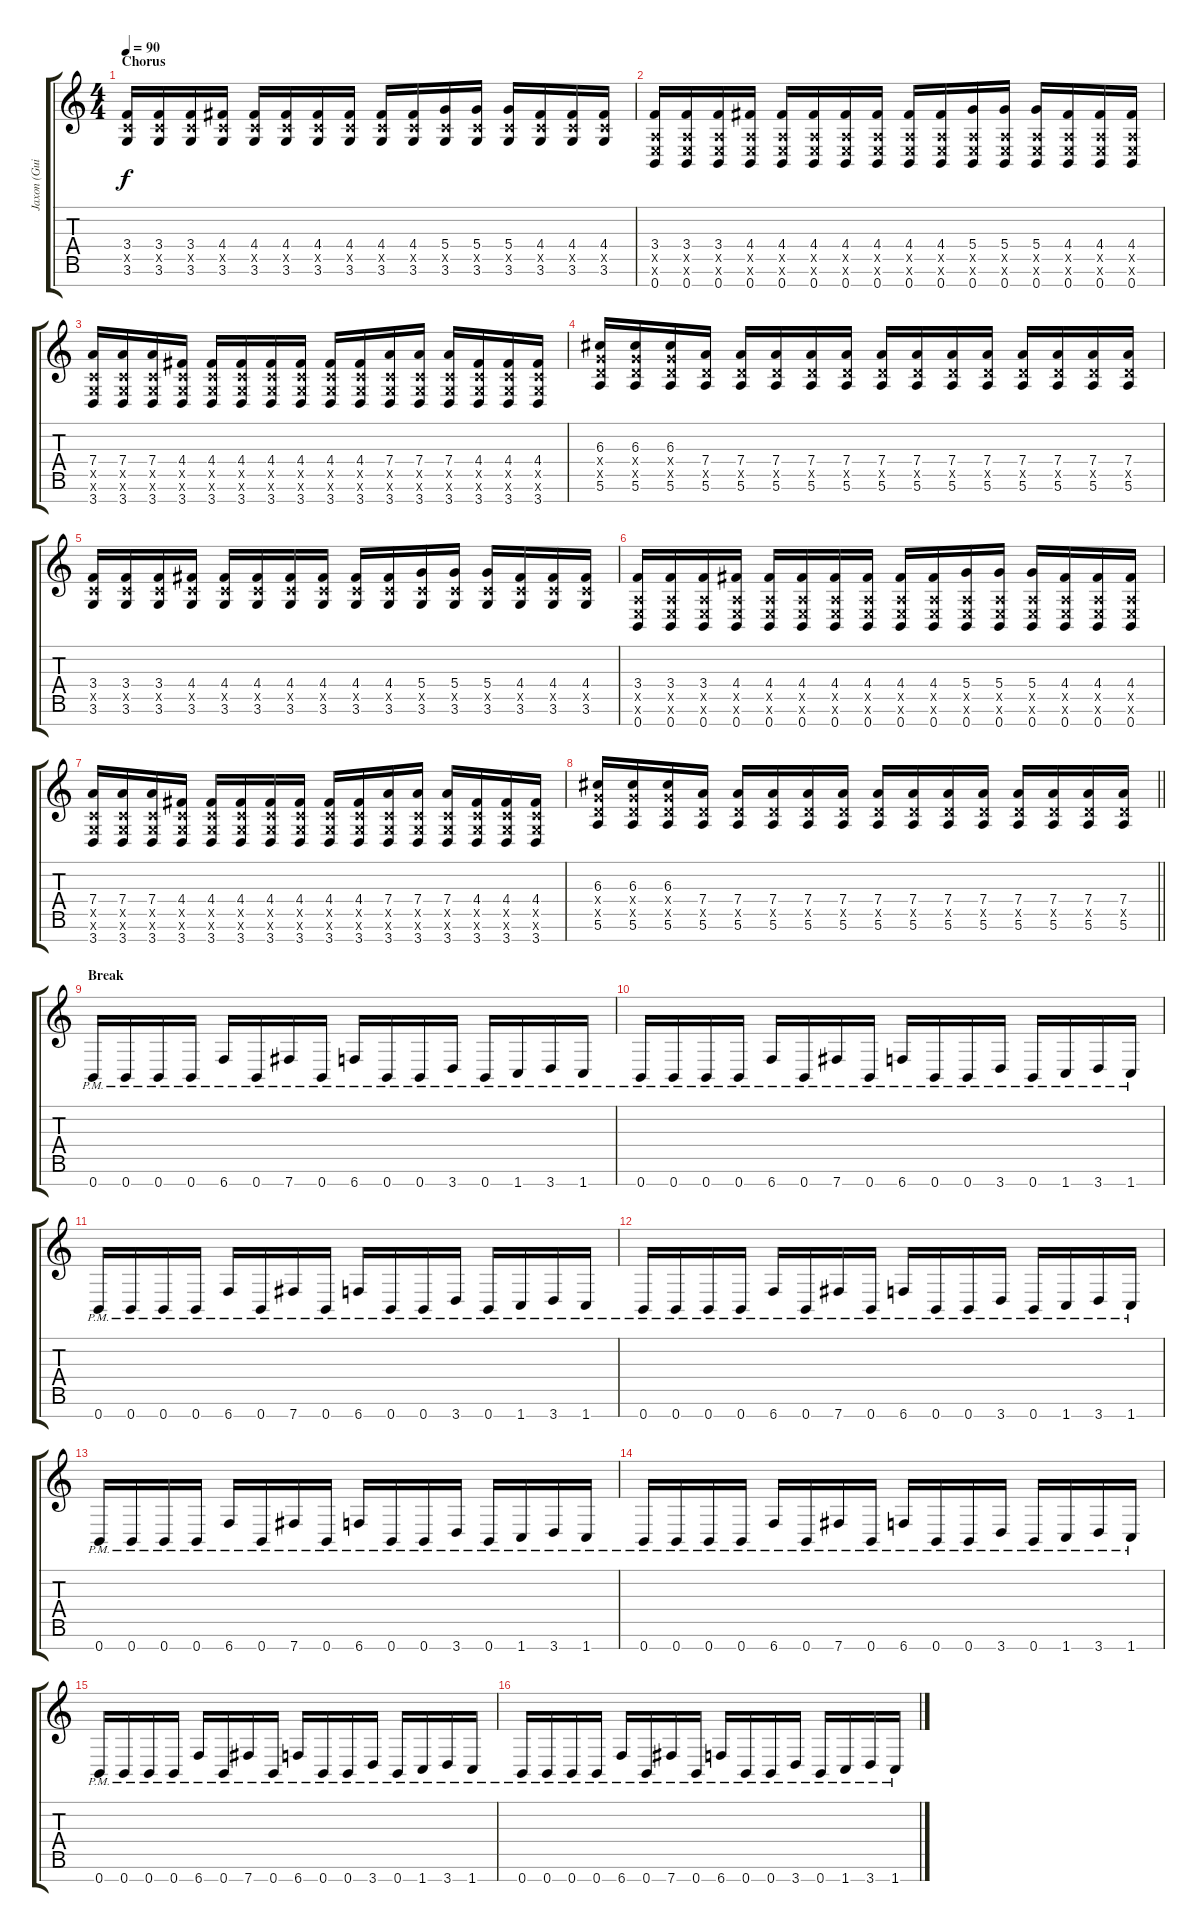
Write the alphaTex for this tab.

\track ("Jaxon (Guitar I - 7 Strings)" "Jaxon (Gui") {instrument distortionguitar}
\staff {score tabs}
\tuning (E4 B3 G3 D3 A2 E2 B1) {hide}
\ts (4 4)
\section ("" "Chorus")
\tempo 90
\clef g2
\ks c
(3.4 3.5{x} 3.6).16{dy f} (3.4 3.5{x} 3.6).16 (3.4 3.5{x} 3.6).16 (4.4 3.5{x} 3.6).16 (4.4 3.5{x} 3.6).16 (4.4 3.5{x} 3.6).16 (4.4 3.5{x} 3.6).16 (4.4 3.5{x} 3.6).16 (4.4 3.5{x} 3.6).16 (4.4 3.5{x} 3.6).16 (5.4 3.5{x} 3.6).16 (5.4 3.5{x} 3.6).16 (5.4 3.5{x} 3.6).16 (4.4 3.5{x} 3.6).16 (4.4 3.5{x} 3.6).16 (4.4 3.5{x} 3.6).16 |
(3.4 0.5{x} 0.6{x} 0.7).16 (3.4 0.5{x} 0.6{x} 0.7).16 (3.4 0.5{x} 0.6{x} 0.7).16 (4.4 0.5{x} 0.6{x} 0.7).16 (4.4 0.5{x} 0.6{x} 0.7).16 (4.4 0.5{x} 0.6{x} 0.7).16 (4.4 0.5{x} 0.6{x} 0.7).16 (4.4 0.5{x} 0.6{x} 0.7).16 (4.4 0.5{x} 0.6{x} 0.7).16 (4.4 0.5{x} 0.6{x} 0.7).16 (5.4 0.5{x} 0.6{x} 0.7).16 (5.4 0.5{x} 0.6{x} 0.7).16 (5.4 0.5{x} 0.6{x} 0.7).16 (4.4 0.5{x} 0.6{x} 0.7).16 (4.4 0.5{x} 0.6{x} 0.7).16 (4.4 0.5{x} 0.6{x} 0.7).16 |
(7.4 3.5{x} 3.6{x} 3.7).16 (7.4 3.5{x} 3.6{x} 3.7).16 (7.4 3.5{x} 3.6{x} 3.7).16 (4.4 3.5{x} 3.6{x} 3.7).16 (4.4 3.5{x} 3.6{x} 3.7).16 (4.4 3.5{x} 3.6{x} 3.7).16 (4.4 3.5{x} 3.6{x} 3.7).16 (4.4 3.5{x} 3.6{x} 3.7).16 (4.4 3.5{x} 3.6{x} 3.7).16 (4.4 3.5{x} 3.6{x} 3.7).16 (7.4 3.5{x} 3.6{x} 3.7).16 (7.4 3.5{x} 3.6{x} 3.7).16 (7.4 3.5{x} 3.6{x} 3.7).16 (4.4 3.5{x} 3.6{x} 3.7).16 (4.4 3.5{x} 3.6{x} 3.7).16 (4.4 3.5{x} 3.6{x} 3.7).16 |
(6.3 5.4{x} 5.5{x} 5.6).16 (6.3 5.4{x} 5.5{x} 5.6).16 (6.3 5.4{x} 5.5{x} 5.6).16 (7.4 5.5{x} 5.6).16 (7.4 5.5{x} 5.6).16 (7.4 5.5{x} 5.6).16 (7.4 5.5{x} 5.6).16 (7.4 5.5{x} 5.6).16 (7.4 5.5{x} 5.6).16 (7.4 5.5{x} 5.6).16 (7.4 5.5{x} 5.6).16 (7.4 5.5{x} 5.6).16 (7.4 5.5{x} 5.6).16 (7.4 5.5{x} 5.6).16 (7.4 5.5{x} 5.6).16 (7.4 5.5{x} 5.6).16 |
(3.4 3.5{x} 3.6).16 (3.4 3.5{x} 3.6).16 (3.4 3.5{x} 3.6).16 (4.4 3.5{x} 3.6).16 (4.4 3.5{x} 3.6).16 (4.4 3.5{x} 3.6).16 (4.4 3.5{x} 3.6).16 (4.4 3.5{x} 3.6).16 (4.4 3.5{x} 3.6).16 (4.4 3.5{x} 3.6).16 (5.4 3.5{x} 3.6).16 (5.4 3.5{x} 3.6).16 (5.4 3.5{x} 3.6).16 (4.4 3.5{x} 3.6).16 (4.4 3.5{x} 3.6).16 (4.4 3.5{x} 3.6).16 |
(3.4 0.5{x} 0.6{x} 0.7).16 (3.4 0.5{x} 0.6{x} 0.7).16 (3.4 0.5{x} 0.6{x} 0.7).16 (4.4 0.5{x} 0.6{x} 0.7).16 (4.4 0.5{x} 0.6{x} 0.7).16 (4.4 0.5{x} 0.6{x} 0.7).16 (4.4 0.5{x} 0.6{x} 0.7).16 (4.4 0.5{x} 0.6{x} 0.7).16 (4.4 0.5{x} 0.6{x} 0.7).16 (4.4 0.5{x} 0.6{x} 0.7).16 (5.4 0.5{x} 0.6{x} 0.7).16 (5.4 0.5{x} 0.6{x} 0.7).16 (5.4 0.5{x} 0.6{x} 0.7).16 (4.4 0.5{x} 0.6{x} 0.7).16 (4.4 0.5{x} 0.6{x} 0.7).16 (4.4 0.5{x} 0.6{x} 0.7).16 |
(7.4 3.5{x} 3.6{x} 3.7).16 (7.4 3.5{x} 3.6{x} 3.7).16 (7.4 3.5{x} 3.6{x} 3.7).16 (4.4 3.5{x} 3.6{x} 3.7).16 (4.4 3.5{x} 3.6{x} 3.7).16 (4.4 3.5{x} 3.6{x} 3.7).16 (4.4 3.5{x} 3.6{x} 3.7).16 (4.4 3.5{x} 3.6{x} 3.7).16 (4.4 3.5{x} 3.6{x} 3.7).16 (4.4 3.5{x} 3.6{x} 3.7).16 (7.4 3.5{x} 3.6{x} 3.7).16 (7.4 3.5{x} 3.6{x} 3.7).16 (7.4 3.5{x} 3.6{x} 3.7).16 (4.4 3.5{x} 3.6{x} 3.7).16 (4.4 3.5{x} 3.6{x} 3.7).16 (4.4 3.5{x} 3.6{x} 3.7).16 |
\barLineRight lightlight
(6.3 5.4{x} 5.5{x} 5.6).16 (6.3 5.4{x} 5.5{x} 5.6).16 (6.3 5.4{x} 5.5{x} 5.6).16 (7.4 5.5{x} 5.6).16 (7.4 5.5{x} 5.6).16 (7.4 5.5{x} 5.6).16 (7.4 5.5{x} 5.6).16 (7.4 5.5{x} 5.6).16 (7.4 5.5{x} 5.6).16 (7.4 5.5{x} 5.6).16 (7.4 5.5{x} 5.6).16 (7.4 5.5{x} 5.6).16 (7.4 5.5{x} 5.6).16 (7.4 5.5{x} 5.6).16 (7.4 5.5{x} 5.6).16 (7.4 5.5{x} 5.6).16 |
\section ("" "Break")
0.7{pm}.16 0.7{pm}.16 0.7{pm}.16 0.7{pm}.16 6.7{pm}.16 0.7{pm}.16 7.7{pm}.16 0.7{pm}.16 6.7{pm}.16 0.7{pm}.16 0.7{pm}.16 3.7{pm}.16 0.7{pm}.16 1.7{pm}.16 3.7{pm}.16 1.7{pm}.16 |
0.7{pm}.16 0.7{pm}.16 0.7{pm}.16 0.7{pm}.16 6.7{pm}.16 0.7{pm}.16 7.7{pm}.16 0.7{pm}.16 6.7{pm}.16 0.7{pm}.16 0.7{pm}.16 3.7{pm}.16 0.7{pm}.16 1.7{pm}.16 3.7{pm}.16 1.7{pm}.16 |
0.7{pm}.16 0.7{pm}.16 0.7{pm}.16 0.7{pm}.16 6.7{pm}.16 0.7{pm}.16 7.7{pm}.16 0.7{pm}.16 6.7{pm}.16 0.7{pm}.16 0.7{pm}.16 3.7{pm}.16 0.7{pm}.16 1.7{pm}.16 3.7{pm}.16 1.7{pm}.16 |
0.7{pm}.16 0.7{pm}.16 0.7{pm}.16 0.7{pm}.16 6.7{pm}.16 0.7{pm}.16 7.7{pm}.16 0.7{pm}.16 6.7{pm}.16 0.7{pm}.16 0.7{pm}.16 3.7{pm}.16 0.7{pm}.16 1.7{pm}.16 3.7{pm}.16 1.7{pm}.16 |
0.7{pm}.16 0.7{pm}.16 0.7{pm}.16 0.7{pm}.16 6.7{pm}.16 0.7{pm}.16 7.7{pm}.16 0.7{pm}.16 6.7{pm}.16 0.7{pm}.16 0.7{pm}.16 3.7{pm}.16 0.7{pm}.16 1.7{pm}.16 3.7{pm}.16 1.7{pm}.16 |
0.7{pm}.16 0.7{pm}.16 0.7{pm}.16 0.7{pm}.16 6.7{pm}.16 0.7{pm}.16 7.7{pm}.16 0.7{pm}.16 6.7{pm}.16 0.7{pm}.16 0.7{pm}.16 3.7{pm}.16 0.7{pm}.16 1.7{pm}.16 3.7{pm}.16 1.7{pm}.16 |
0.7{pm}.16 0.7{pm}.16 0.7{pm}.16 0.7{pm}.16 6.7{pm}.16 0.7{pm}.16 7.7{pm}.16 0.7{pm}.16 6.7{pm}.16 0.7{pm}.16 0.7{pm}.16 3.7{pm}.16 0.7{pm}.16 1.7{pm}.16 3.7{pm}.16 1.7{pm}.16 |
0.7{pm}.16 0.7{pm}.16 0.7{pm}.16 0.7{pm}.16 6.7{pm}.16 0.7{pm}.16 7.7{pm}.16 0.7{pm}.16 6.7{pm}.16 0.7{pm}.16 0.7{pm}.16 3.7{pm}.16 0.7{pm}.16 1.7{pm}.16 3.7{pm}.16 1.7{pm}.16
